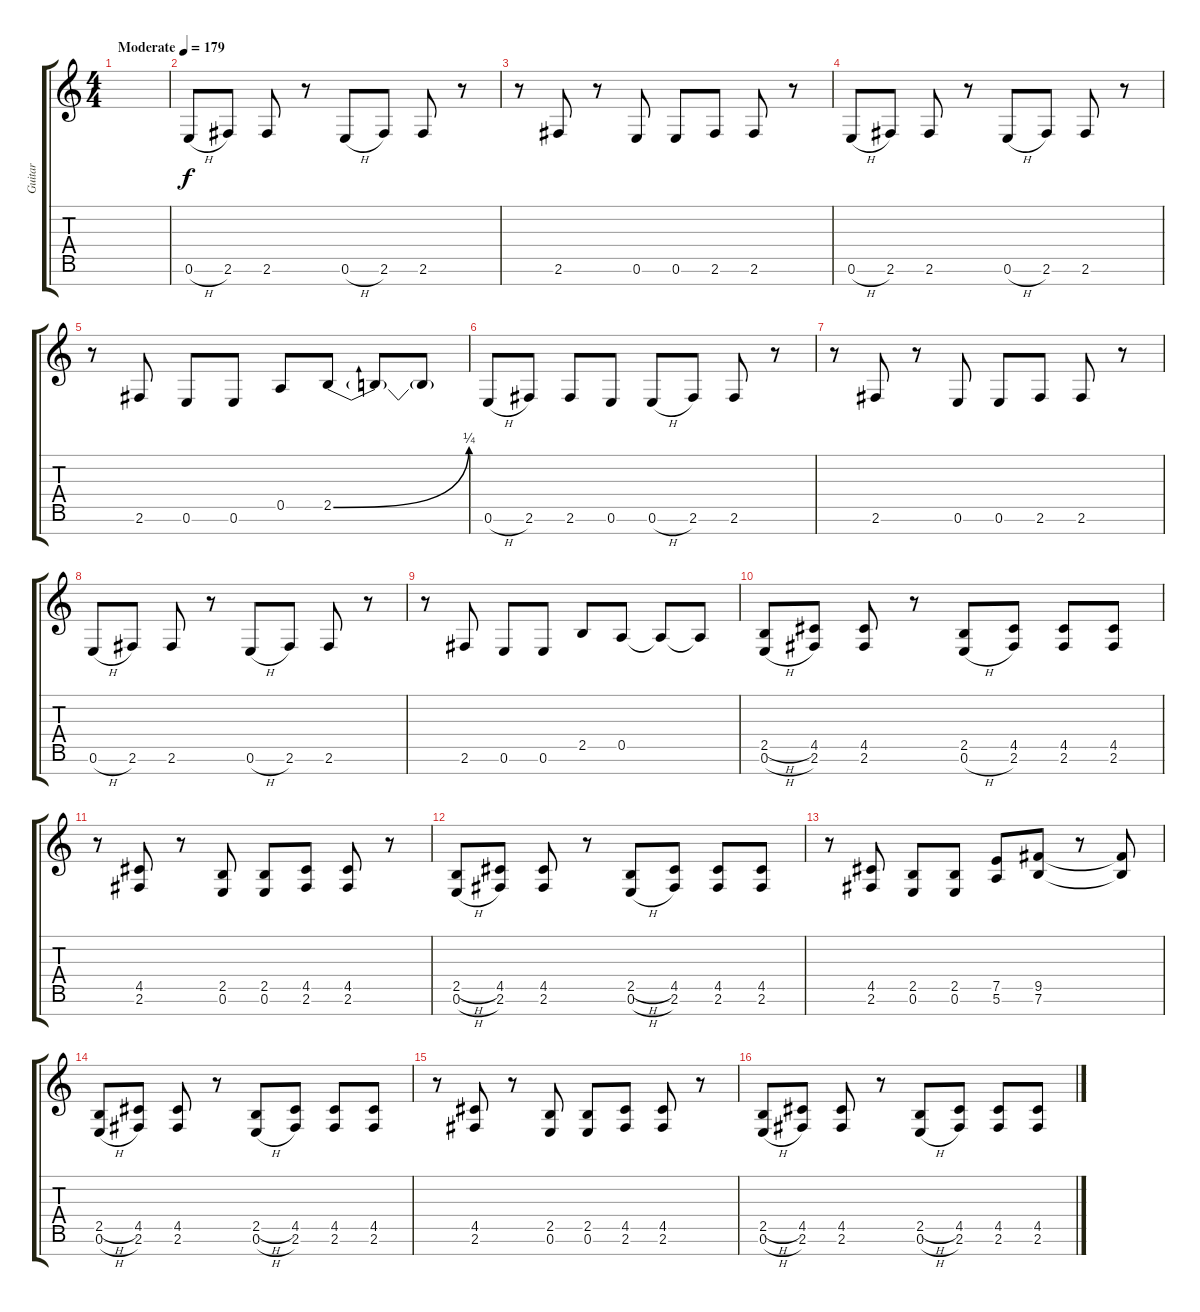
\track ("Guitar" "Guitar") {instrument overdrivenguitar}
\staff {score tabs}
\tuning (E4 B3 G3 D3 A2 E2 B1) {hide}
\ts (4 4)
\tempo (179 "Moderate")
\clef g2
\ks c
|
0.6{h}.8 2.6.8 2.6.8 r.8 0.6{h}.8 2.6.8 2.6.8 r.8 |
r.8 2.6.8 r.8 0.6.8 0.6.8 2.6.8 2.6.8 r.8 |
0.6{h}.8 2.6.8 2.6.8 r.8 0.6{h}.8 2.6.8 2.6.8 r.8 |
r.8 2.6.8 0.6.8 0.6.8 0.5.8 2.5{be (bend 0 0 60 1)}.8 2.5{t}.8 2.5{t}.8 |
0.6{h}.8 2.6.8 2.6.8 0.6.8 0.6{h}.8 2.6.8 2.6.8 r.8 |
r.8 2.6.8 r.8 0.6.8 0.6.8 2.6.8 2.6.8 r.8 |
0.6{h}.8 2.6.8 2.6.8 r.8 0.6{h}.8 2.6.8 2.6.8 r.8 |
r.8 2.6.8 0.6.8 0.6.8 2.5.8 0.5.8 0.5{t}.8 0.5{t}.8 |
(2.5{h} 0.6{h}).8 (4.5 2.6).8 (4.5 2.6).8 r.8 (2.5 0.6{h}).8 (4.5 2.6).8 (4.5 2.6).8 (4.5 2.6).8 |
r.8 (4.5 2.6).8 r.8 (2.5 0.6).8 (2.5 0.6).8 (4.5 2.6).8 (4.5 2.6).8 r.8 |
(2.5{h} 0.6{h}).8 (4.5 2.6).8 (4.5 2.6).8 r.8 (2.5{h} 0.6{h}).8 (4.5 2.6).8 (4.5 2.6).8 (4.5 2.6).8 |
r.8 (4.5 2.6).8 (2.5 0.6).8 (2.5 0.6).8 (7.5 5.6).8 (9.5 7.6).8 r.8 (9.5{t} 7.6{t}).8 |
(2.5{h} 0.6{h}).8 (4.5 2.6).8 (4.5 2.6).8 r.8 (2.5{h} 0.6{h}).8 (4.5 2.6).8 (4.5 2.6).8 (4.5 2.6).8 |
r.8 (4.5 2.6).8 r.8 (2.5 0.6).8 (2.5 0.6).8 (4.5 2.6).8 (4.5 2.6).8 r.8 |
(2.5{h} 0.6{h}).8 (4.5 2.6).8 (4.5 2.6).8 r.8 (2.5{h} 0.6{h}).8 (4.5 2.6).8 (4.5 2.6).8 (4.5 2.6).8
